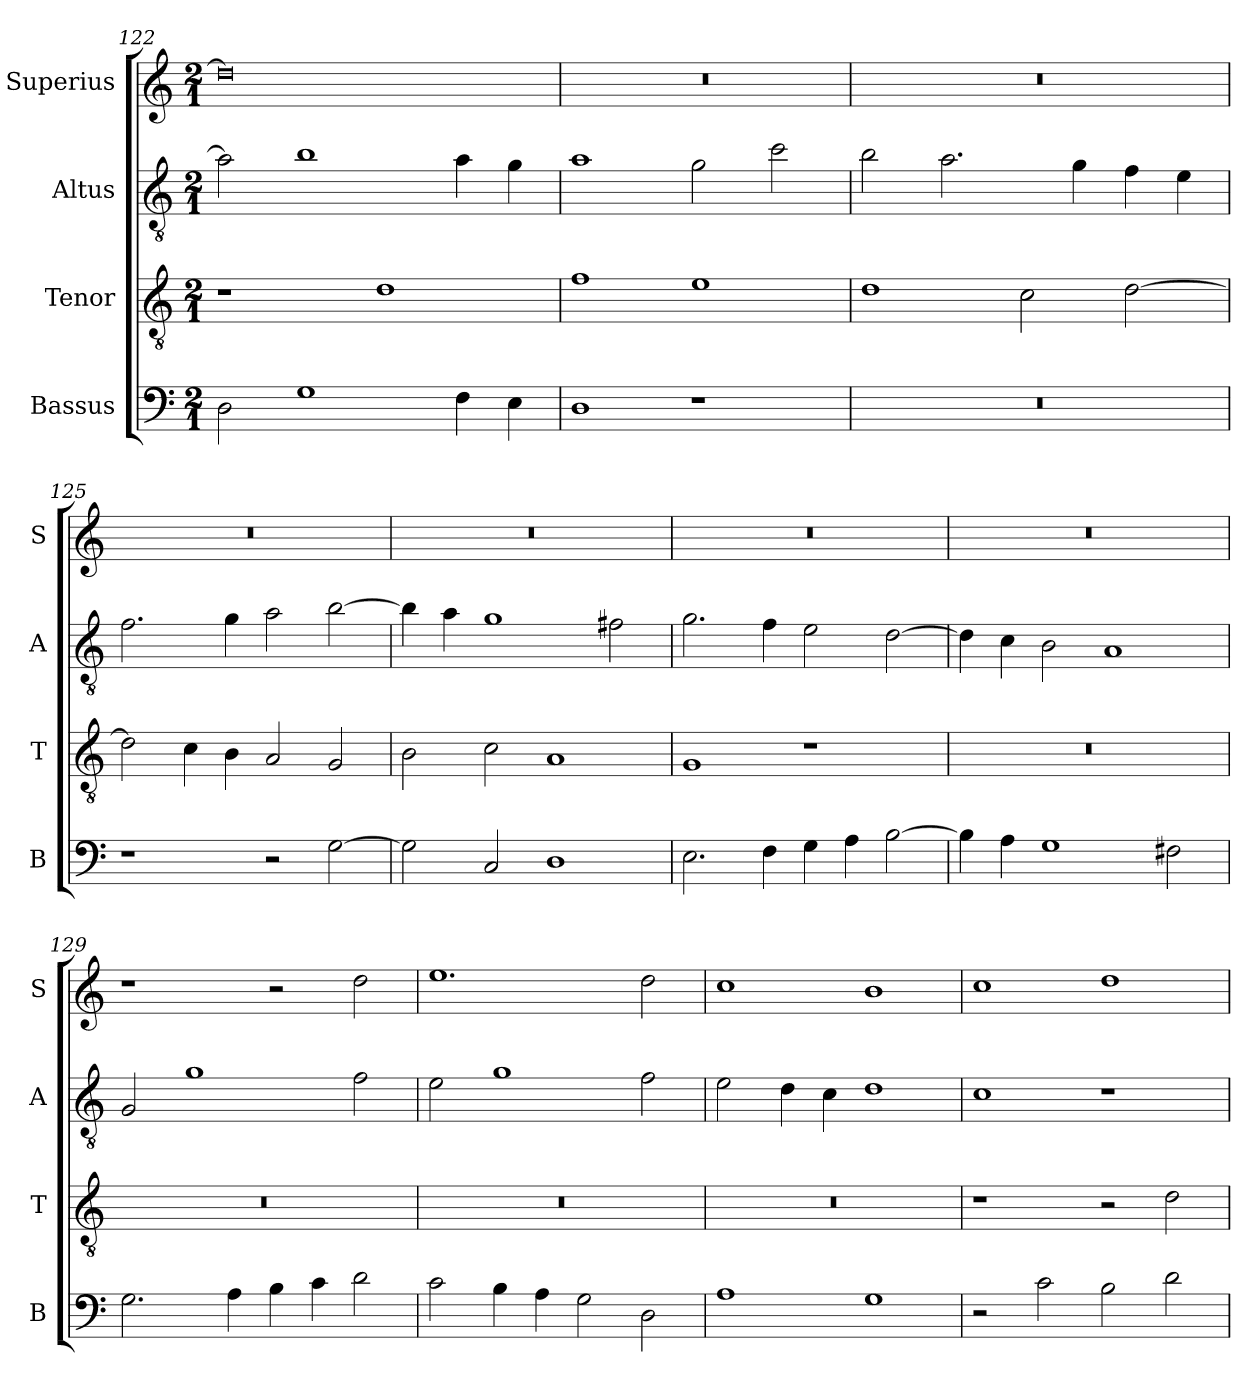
**kern	**kern	**kern	**kern
*part4	*part3	*part2	*part1
*staff4	*staff3	*staff2	*staff1
*I"Bassus	*I"Tenor	*I"Altus	*I"Superius
*I'B	*I'T	*I'A	*I'S
*clefF4	*clefGv2	*clefGv2	*clefG2
*k[]	*k[]	*k[]	*k[]
*M2/1	*M2/1	*M2/1	*M2/1
=122	=122	=122	=122
2D\	1r	2a\]	0dd]
1G	.	1b	.
.	1d	.	.
4F\	.	4a\	.
4E\	.	4g\	.
=123	=123	=123	=123
1D	1f	1a	0r
1r	1e	2g\	.
.	.	2cc\	.
=124	=124	=124	=124
0r	1d	2b\	0r
.	.	2.a\	.
.	2c\	.	.
.	.	4g\	.
.	[2d\	4f\	.
.	.	4e\	.
=125	=125	=125	=125
1r	2d\]	2.f\	0r
.	4c\	.	.
.	4B\	4g\	.
2r	2A/	2a\	.
[2G\	2G/	[2b\	.
=126	=126	=126	=126
2G\]	2B\	4b\]	0r
.	.	4a\	.
2C/	2c\	1g	.
1D	1A	.	.
.	.	2f#X\	.
=127	=127	=127	=127
2.E\	1G	2.g\	0r
4F\	.	4f\	.
4G\	1r	2e\	.
4A\	.	.	.
[2B\	.	[2d\	.
=128	=128	=128	=128
4B\]	0r	4d\]	0r
4A\	.	4c\	.
1G	.	2B\	.
.	.	1A	.
2F#X\	.	.	.
=129	=129	=129	=129
2.G\	0r	2G/	1r
.	.	1g	.
4A\	.	.	.
4B\	.	.	2r
4c\	.	.	.
2d\	.	2f\	2dd\
=130	=130	=130	=130
2c\	0r	2e\	1.ee
4B\	.	1g	.
4A\	.	.	.
2G\	.	.	.
2D\	.	2f\	2dd\
=131	=131	=131	=131
1A	0r	2e\	1cc
.	.	4d\	.
.	.	4c\	.
1G	.	1d	1b
=132	=132	=132	=132
2r	1r	1c	1cc
2c\	.	.	.
2B\	2r	1r	1dd
2d\	2d\	.	.
=	=	=	=
*-	*-	*-	*-
